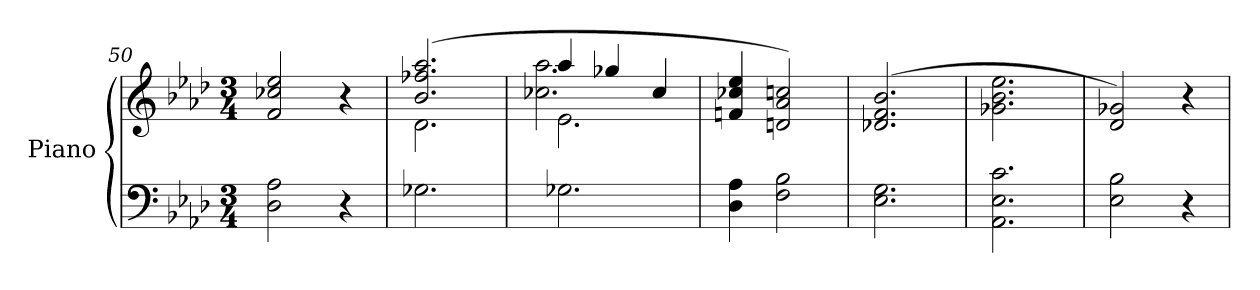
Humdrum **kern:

**kern	**kern
*part1	*part1
*staff2	*staff1
*I"Piano	*
*I'Pno.	*
*clefF4	*clefG2
*k[b-e-a-d-]	*k[b-e-a-d-]
*M3/4	*M3/4
=50	=50
2D-\ 2A-\	2f/ 2cc-X/ 2ee-/
4r	4r
=51	=51
*	*^
2.G-X\	(2.b-/ 2.ff-X/ 2.aa-/	2.d-\
=52	=52	=52
*	*	*^
2.G-X\	4aa-/	2.e-\	2.cc-X\ 2.aa-\
.	4gg-X/	.	.
.	4cc-/	.	.
*	*v	*v	*v
!!LO:LB:g=z
=53	=53
4D-\ 4A-\	4fn/ 4cc-X/ 4ee-/
2F\ 2B-\	2dn/ 2a-/ 2ccn/)
=54	=54
2.E-\ 2.G\	(2.d-X/ 2.f/ 2.b-/
=55	=55
2.AA-\ 2.E-\ 2.c\	2.g-X\ 2.b-\ 2.ee-\
=56	=56
2E-\ 2B-\	2d-/ 2g-X/)
4r	4r
=	=
*-	*-
